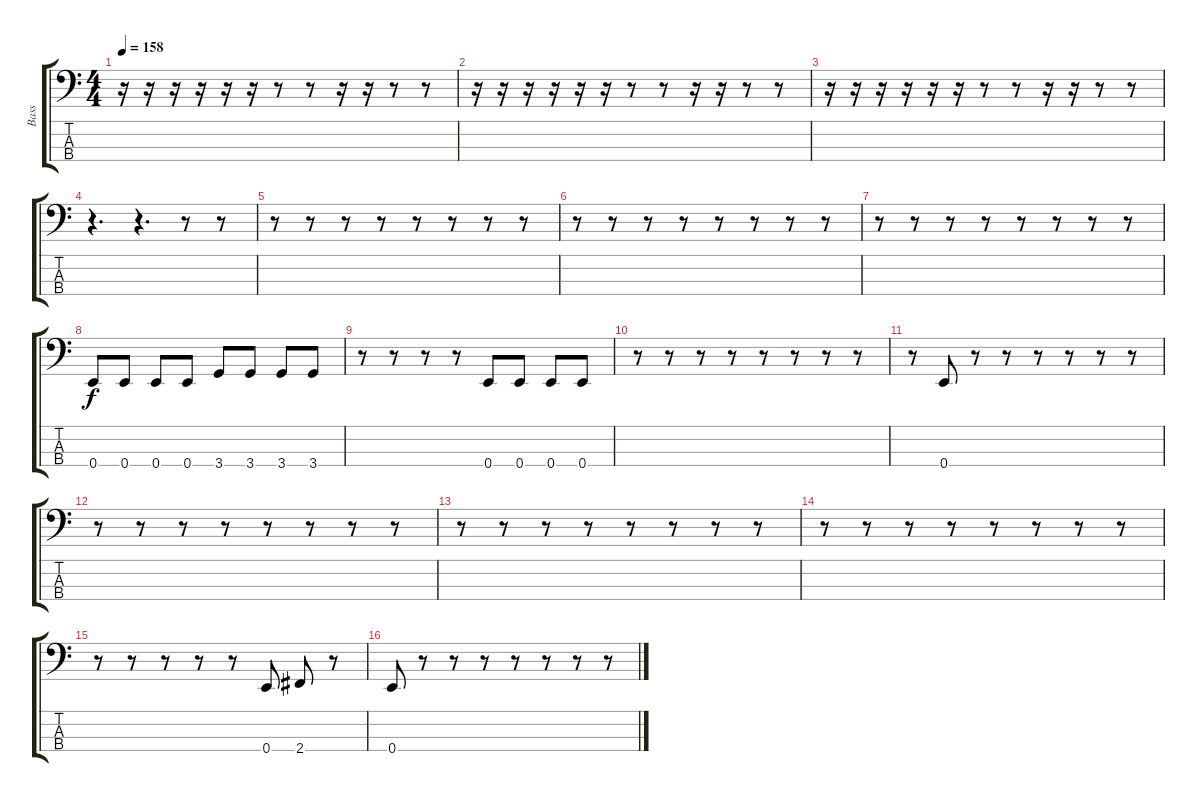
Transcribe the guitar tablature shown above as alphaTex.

\track ("Bass" "Bass") {instrument electricbassfinger}
\staff {score tabs}
\tuning (G2 D2 A1 E1) {hide}
\ts (4 4)
\tempo 158
\clef f4
\ks c
r.16{dy f} r.16 r.16 r.16 r.16 r.16 r.8 r.8 r.16 r.16 r.8 r.8 |
r.16 r.16 r.16 r.16 r.16 r.16 r.8 r.8 r.16 r.16 r.8 r.8 |
r.16 r.16 r.16 r.16 r.16 r.16 r.8 r.8 r.16 r.16 r.8 r.8 |
r.4{d} r.4{d} r.8 r.8 |
r.8 r.8 r.8 r.8 r.8 r.8 r.8 r.8 |
r.8 r.8 r.8 r.8 r.8 r.8 r.8 r.8 |
r.8 r.8 r.8 r.8 r.8 r.8 r.8 r.8 |
0.4.8 0.4.8 0.4.8 0.4.8 3.4.8 3.4.8 3.4.8 3.4.8 |
r.8 r.8 r.8 r.8 0.4.8 0.4.8 0.4.8 0.4.8 |
r.8 r.8 r.8 r.8 r.8 r.8 r.8 r.8 |
r.8 0.4.8 r.8 r.8 r.8 r.8 r.8 r.8 |
r.8 r.8 r.8 r.8 r.8 r.8 r.8 r.8 |
r.8 r.8 r.8 r.8 r.8 r.8 r.8 r.8 |
r.8 r.8 r.8 r.8 r.8 r.8 r.8 r.8 |
r.8 r.8 r.8 r.8 r.8 0.4.8 2.4.8 r.8 |
0.4.8 r.8 r.8 r.8 r.8 r.8 r.8 r.8
